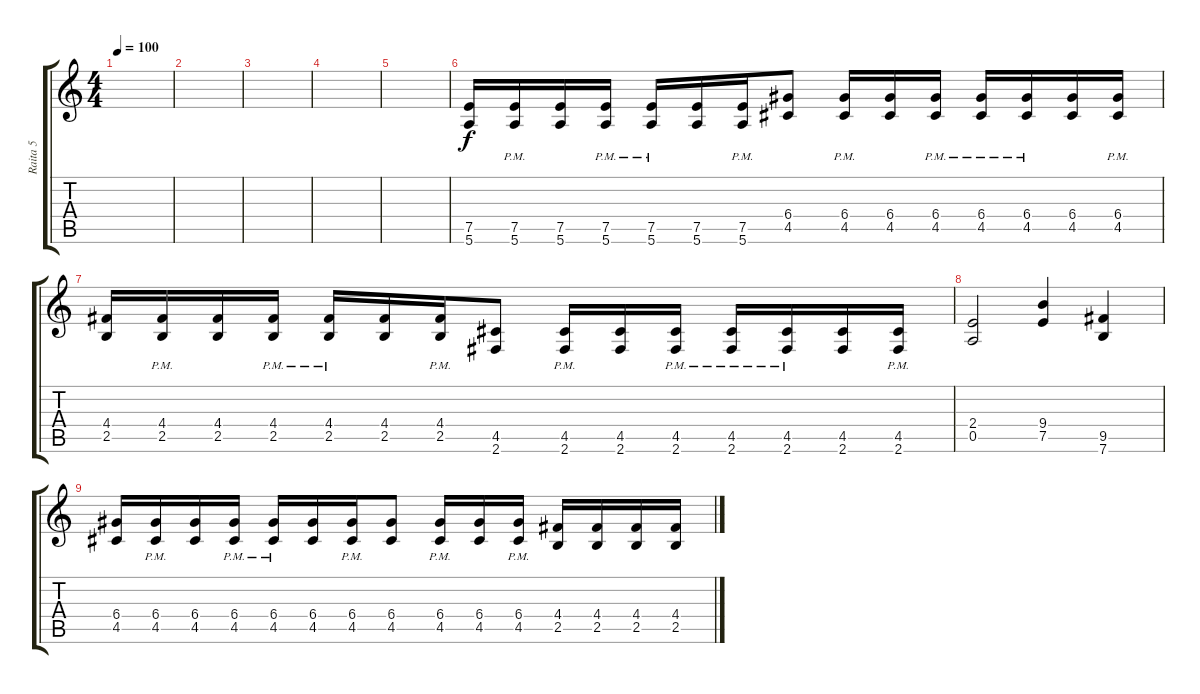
\track ("Raita 5" "Raita 5") {instrument overdrivenguitar}
\staff {score tabs}
\tuning (E4 B3 G3 D3 A2 E2) {hide}
\ts (4 4)
\tempo 100
\clef g2
\ks c
|
|
|
|
|
(7.5 5.6).16 (7.5{pm} 5.6{pm}).16 (7.5 5.6).16 (7.5{pm} 5.6{pm}).16 (7.5{pm} 5.6{pm}).16 (7.5 5.6).16 (7.5{pm} 5.6{pm}).16 (6.4 4.5).8 (6.4{pm} 4.5{pm}).16 (6.4 4.5).16 (6.4{pm} 4.5{pm}).16 (6.4{pm} 4.5{pm}).16 (6.4{pm} 4.5{pm}).16 (6.4 4.5).16 (6.4{pm} 4.5{pm}).16 |
(4.4 2.5).16 (4.4{pm} 2.5{pm}).16 (4.4 2.5).16 (4.4{pm} 2.5{pm}).16 (4.4{pm} 2.5{pm}).16 (4.4 2.5).16 (4.4{pm} 2.5{pm}).16 (4.5 2.6).8 (4.5{pm} 2.6{pm}).16 (4.5 2.6).16 (4.5{pm} 2.6{pm}).16 (4.5{pm} 2.6{pm}).16 (4.5{pm} 2.6{pm}).16 (4.5 2.6).16 (4.5{pm} 2.6{pm}).16 |
(2.4 0.5).2 (9.4 7.5).4 (9.5 7.6).4 |
(6.4 4.5).16 (6.4{pm} 4.5{pm}).16 (6.4 4.5).16 (6.4{pm} 4.5{pm}).16 (6.4{pm} 4.5{pm}).16 (6.4 4.5).16 (6.4{pm} 4.5{pm}).16 (6.4 4.5).8 (6.4{pm} 4.5{pm}).16 (6.4 4.5).16 (6.4{pm} 4.5{pm}).16 (4.4 2.5).16 (4.4 2.5).16 (4.4 2.5).16 (4.4 2.5).16
